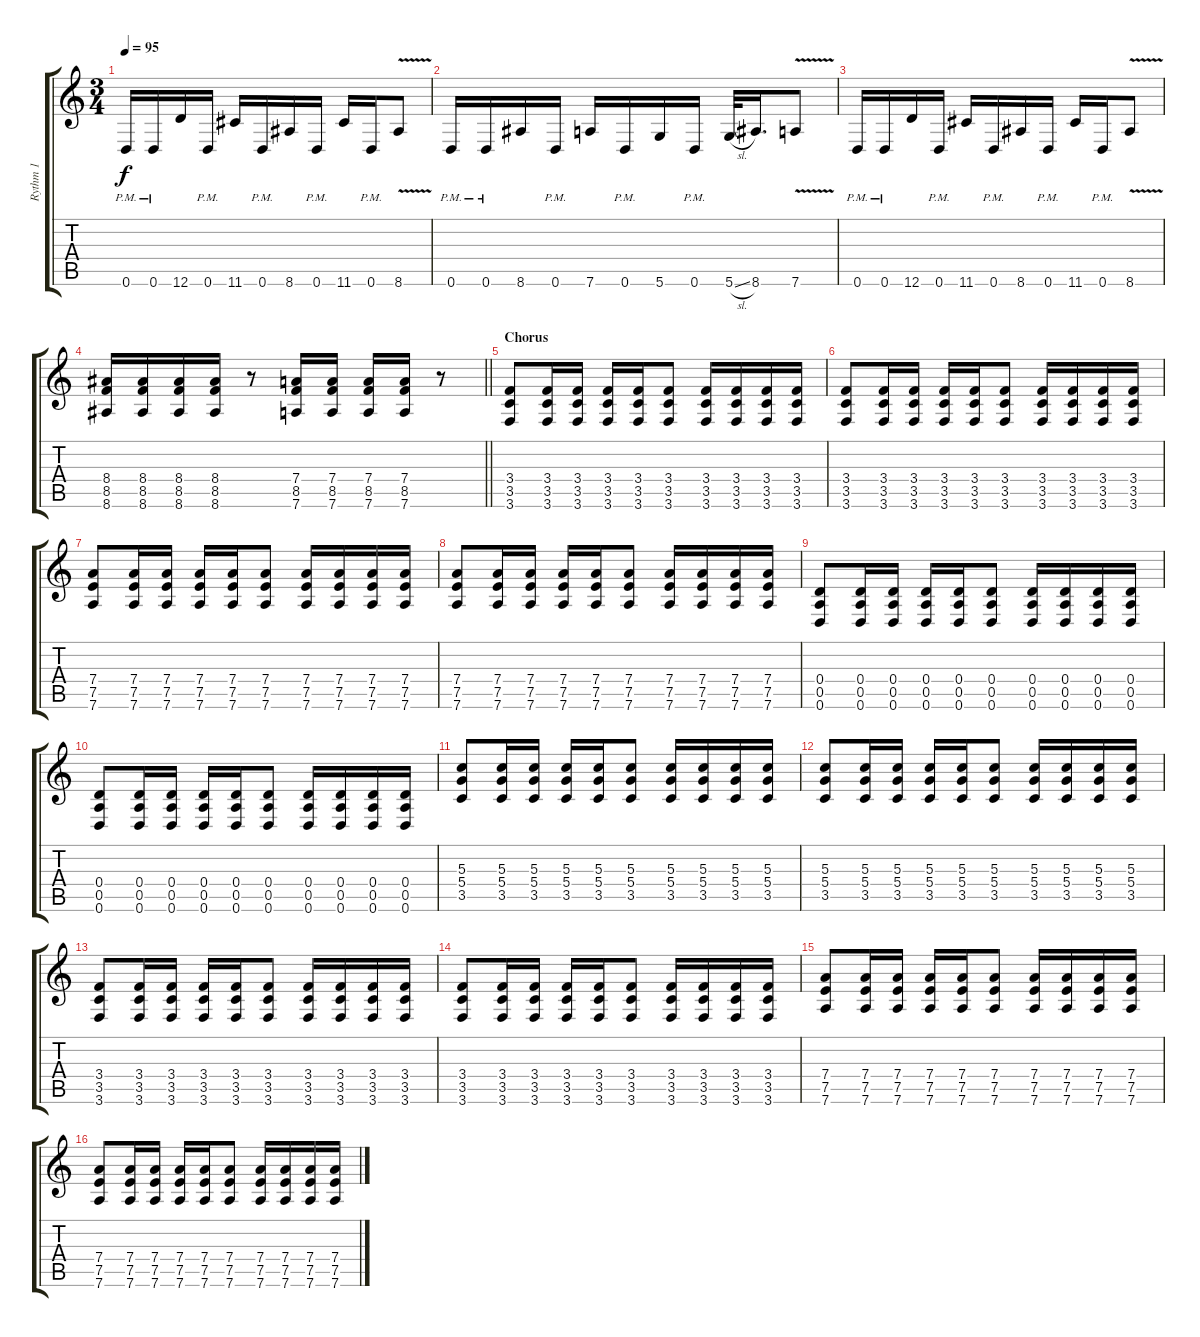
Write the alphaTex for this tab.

\track ("Rythm 1" "Rythm 1") {instrument distortionguitar}
\staff {score tabs}
\tuning (E4 B3 G3 D3 A2 D2) {hide}
\ts (3 4)
\tempo 95
\clef g2
\ks c
0.6{pm}.16{dy f} 0.6{pm}.16 12.6.16 0.6{pm}.16 11.6.16 0.6{pm}.16 8.6.16 0.6{pm}.16 11.6.16 0.6{pm}.16 8.6{v}.8 |
0.6{pm}.16 0.6{pm}.16 8.6.16 0.6{pm}.16 7.6.16 0.6{pm}.16 5.6.16 0.6{pm}.16 5.6{sl}.32 8.6.16{d} 7.6{v}.8 |
0.6{pm}.16 0.6{pm}.16 12.6.16 0.6{pm}.16 11.6.16 0.6{pm}.16 8.6.16 0.6{pm}.16 11.6.16 0.6{pm}.16 8.6{v}.8 |
\barLineRight lightlight
(8.4 8.5 8.6).16 (8.4 8.5 8.6).16 (8.4 8.5 8.6).16 (8.4 8.5 8.6).16 r.8 (7.4 8.5 7.6).16 (7.4 8.5 7.6).16 (7.4 8.5 7.6).16 (7.4 8.5 7.6).16 r.8 |
\section ("" "Chorus")
(3.4 3.5 3.6).8 (3.4 3.5 3.6).16 (3.4 3.5 3.6).16 (3.4 3.5 3.6).16 (3.4 3.5 3.6).16 (3.4 3.5 3.6).8 (3.4 3.5 3.6).16 (3.4 3.5 3.6).16 (3.4 3.5 3.6).16 (3.4 3.5 3.6).16 |
(3.4 3.5 3.6).8 (3.4 3.5 3.6).16 (3.4 3.5 3.6).16 (3.4 3.5 3.6).16 (3.4 3.5 3.6).16 (3.4 3.5 3.6).8 (3.4 3.5 3.6).16 (3.4 3.5 3.6).16 (3.4 3.5 3.6).16 (3.4 3.5 3.6).16 |
(7.4 7.5 7.6).8 (7.4 7.5 7.6).16 (7.4 7.5 7.6).16 (7.4 7.5 7.6).16 (7.4 7.5 7.6).16 (7.4 7.5 7.6).8 (7.4 7.5 7.6).16 (7.4 7.5 7.6).16 (7.4 7.5 7.6).16 (7.4 7.5 7.6).16 |
(7.4 7.5 7.6).8 (7.4 7.5 7.6).16 (7.4 7.5 7.6).16 (7.4 7.5 7.6).16 (7.4 7.5 7.6).16 (7.4 7.5 7.6).8 (7.4 7.5 7.6).16 (7.4 7.5 7.6).16 (7.4 7.5 7.6).16 (7.4 7.5 7.6).16 |
(0.4 0.5 0.6).8 (0.4 0.5 0.6).16 (0.4 0.5 0.6).16 (0.4 0.5 0.6).16 (0.4 0.5 0.6).16 (0.4 0.5 0.6).8 (0.4 0.5 0.6).16 (0.4 0.5 0.6).16 (0.4 0.5 0.6).16 (0.4 0.5 0.6).16 |
(0.4 0.5 0.6).8 (0.4 0.5 0.6).16 (0.4 0.5 0.6).16 (0.4 0.5 0.6).16 (0.4 0.5 0.6).16 (0.4 0.5 0.6).8 (0.4 0.5 0.6).16 (0.4 0.5 0.6).16 (0.4 0.5 0.6).16 (0.4 0.5 0.6).16 |
(5.3 5.4 3.5).8 (5.3 5.4 3.5).16 (5.3 5.4 3.5).16 (5.3 5.4 3.5).16 (5.3 5.4 3.5).16 (5.3 5.4 3.5).8 (5.3 5.4 3.5).16 (5.3 5.4 3.5).16 (5.3 5.4 3.5).16 (5.3 5.4 3.5).16 |
(5.3 5.4 3.5).8 (5.3 5.4 3.5).16 (5.3 5.4 3.5).16 (5.3 5.4 3.5).16 (5.3 5.4 3.5).16 (5.3 5.4 3.5).8 (5.3 5.4 3.5).16 (5.3 5.4 3.5).16 (5.3 5.4 3.5).16 (5.3 5.4 3.5).16 |
(3.4 3.5 3.6).8 (3.4 3.5 3.6).16 (3.4 3.5 3.6).16 (3.4 3.5 3.6).16 (3.4 3.5 3.6).16 (3.4 3.5 3.6).8 (3.4 3.5 3.6).16 (3.4 3.5 3.6).16 (3.4 3.5 3.6).16 (3.4 3.5 3.6).16 |
(3.4 3.5 3.6).8 (3.4 3.5 3.6).16 (3.4 3.5 3.6).16 (3.4 3.5 3.6).16 (3.4 3.5 3.6).16 (3.4 3.5 3.6).8 (3.4 3.5 3.6).16 (3.4 3.5 3.6).16 (3.4 3.5 3.6).16 (3.4 3.5 3.6).16 |
(7.4 7.5 7.6).8 (7.4 7.5 7.6).16 (7.4 7.5 7.6).16 (7.4 7.5 7.6).16 (7.4 7.5 7.6).16 (7.4 7.5 7.6).8 (7.4 7.5 7.6).16 (7.4 7.5 7.6).16 (7.4 7.5 7.6).16 (7.4 7.5 7.6).16 |
(7.4 7.5 7.6).8 (7.4 7.5 7.6).16 (7.4 7.5 7.6).16 (7.4 7.5 7.6).16 (7.4 7.5 7.6).16 (7.4 7.5 7.6).8 (7.4 7.5 7.6).16 (7.4 7.5 7.6).16 (7.4 7.5 7.6).16 (7.4 7.5 7.6).16
